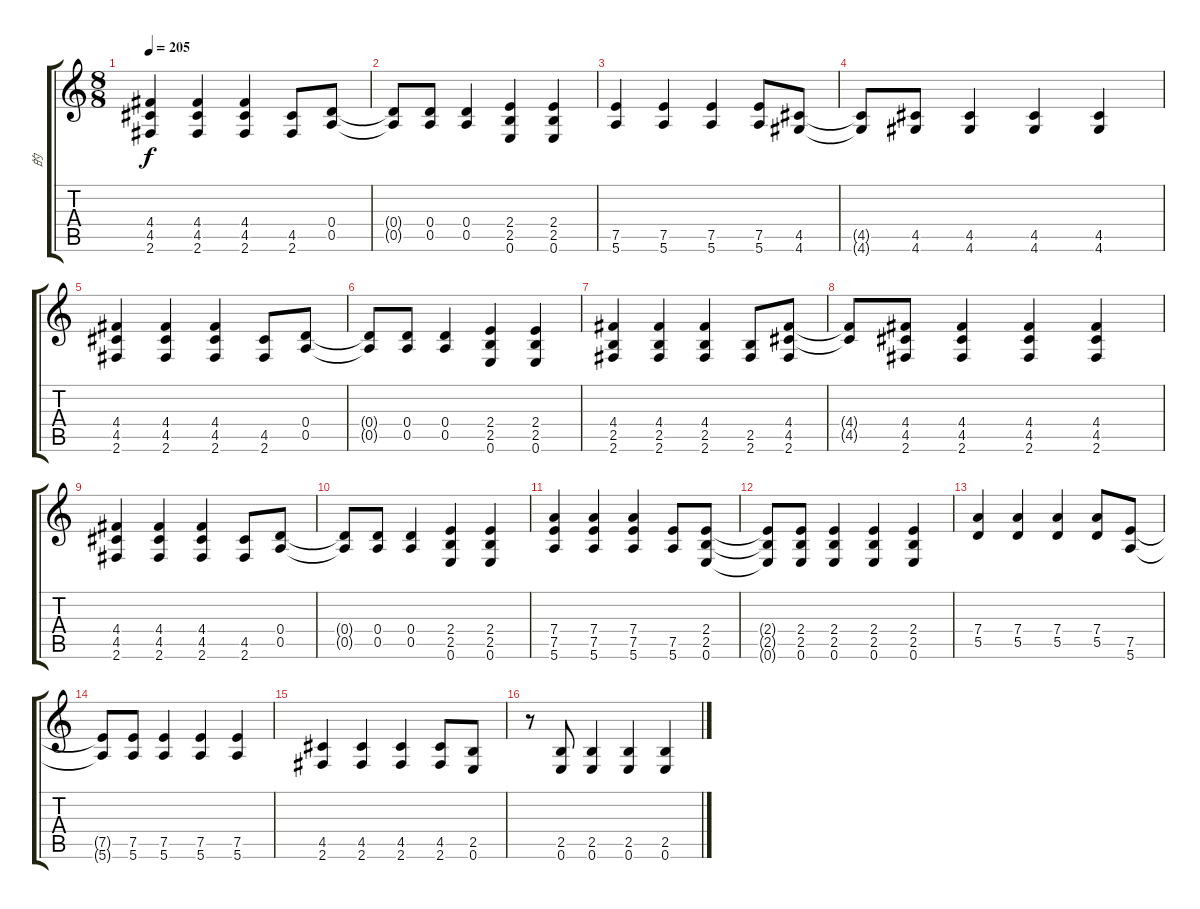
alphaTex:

\track ("的" "的") {instrument distortionguitar}
\staff {score tabs}
\tuning (E4 B3 G3 D3 A2 E2) {hide}
\ts (8 8)
\tempo 205
\clef g2
\ks c
(4.4 4.5 2.6).4{dy f} (4.4 4.5 2.6).4 (4.4 4.5 2.6).4 (4.5 2.6).8 (0.4 0.5).8 |
(0.4{t} 0.5{t}).8 (0.4 0.5).8 (0.4 0.5).4 (2.4 2.5 0.6).4 (2.4 2.5 0.6).4 |
(7.5 5.6).4 (7.5 5.6).4 (7.5 5.6).4 (7.5 5.6).8 (4.5 4.6).8 |
(4.5{t} 4.6{t}).8 (4.5 4.6).8 (4.5 4.6).4 (4.5 4.6).4 (4.5 4.6).4 |
(4.4 4.5 2.6).4 (4.4 4.5 2.6).4 (4.4 4.5 2.6).4 (4.5 2.6).8 (0.4 0.5).8 |
(0.4{t} 0.5{t}).8 (0.4 0.5).8 (0.4 0.5).4 (2.4 2.5 0.6).4 (2.4 2.5 0.6).4 |
(4.4 2.5 2.6).4 (4.4 2.5 2.6).4 (4.4 2.5 2.6).4 (2.5 2.6).8 (4.4 4.5 2.6).8 |
(4.4{t} 4.5{t}).8 (4.4 4.5 2.6).8 (4.4 4.5 2.6).4 (4.4 4.5 2.6).4 (4.4 4.5 2.6).4 |
(4.4 4.5 2.6).4 (4.4 4.5 2.6).4 (4.4 4.5 2.6).4 (4.5 2.6).8 (0.4 0.5).8 |
(0.4{t} 0.5{t}).8 (0.4 0.5).8 (0.4 0.5).4 (2.4 2.5 0.6).4 (2.4 2.5 0.6).4 |
(7.4 7.5 5.6).4 (7.4 7.5 5.6).4 (7.4 7.5 5.6).4 (7.5 5.6).8 (2.4 2.5 0.6).8 |
(2.4{t} 2.5{t} 0.6{t}).8 (2.4 2.5 0.6).8 (2.4 2.5 0.6).4 (2.4 2.5 0.6).4 (2.4 2.5 0.6).4 |
(7.4 5.5).4 (7.4 5.5).4 (7.4 5.5).4 (7.4 5.5).8 (7.5 5.6).8 |
(7.5{t} 5.6{t}).8 (7.5 5.6).8 (7.5 5.6).4 (7.5 5.6).4 (7.5 5.6).4 |
(4.5 2.6).4 (4.5 2.6).4 (4.5 2.6).4 (4.5 2.6).8 (2.5 0.6).8 |
r.8 (2.5 0.6).8 (2.5 0.6).4 (2.5 0.6).4 (2.5 0.6).4
